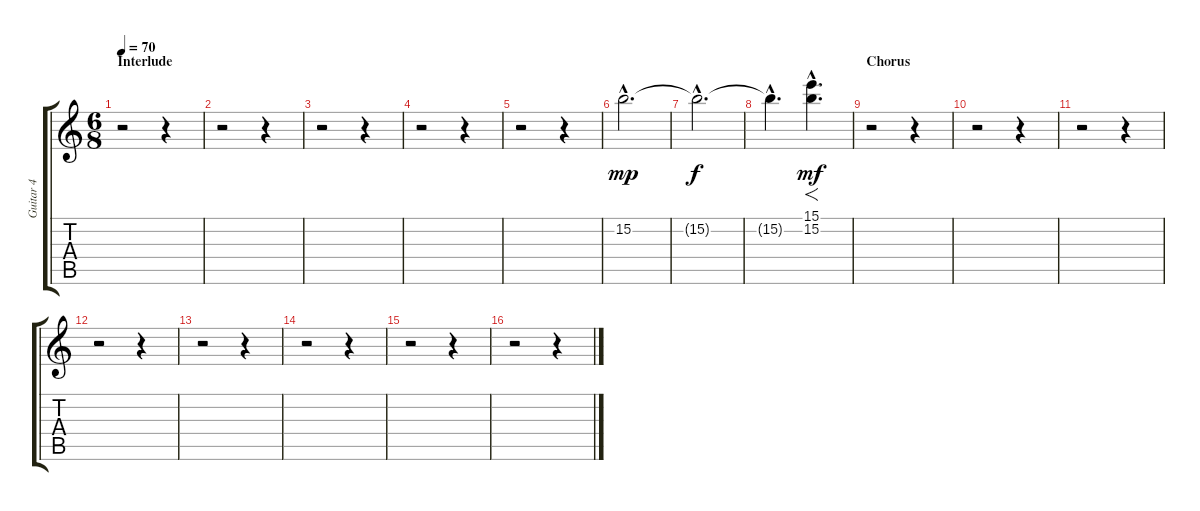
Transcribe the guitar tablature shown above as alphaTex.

\track ("Guitar 4" "Guitar 4") {instrument distortionguitar}
\staff {score tabs}
\tuning (Db4 Ab3 E3 B2 Gb2 Db2) {hide}
\ts (6 8)
\section ("" "Interlude")
\tempo 70
\clef g2
\ks c
r.2{dy mp} r.4 |
r.2 r.4 |
r.2 r.4 |
r.2 r.4 |
r.2{volume 0} r.4 |
15.2{hac}.2{d volume 16} |
15.2{hac t}.2{d dy f} |
15.2{hac t}.4{d} (15.1{hac} 15.2{hac}).4{f d dy mf} |
\section ("" "Chorus")
r.2 r.4 |
r.2 r.4 |
r.2 r.4 |
r.2 r.4 |
r.2 r.4 |
r.2 r.4 |
r.2 r.4 |
r.2 r.4
